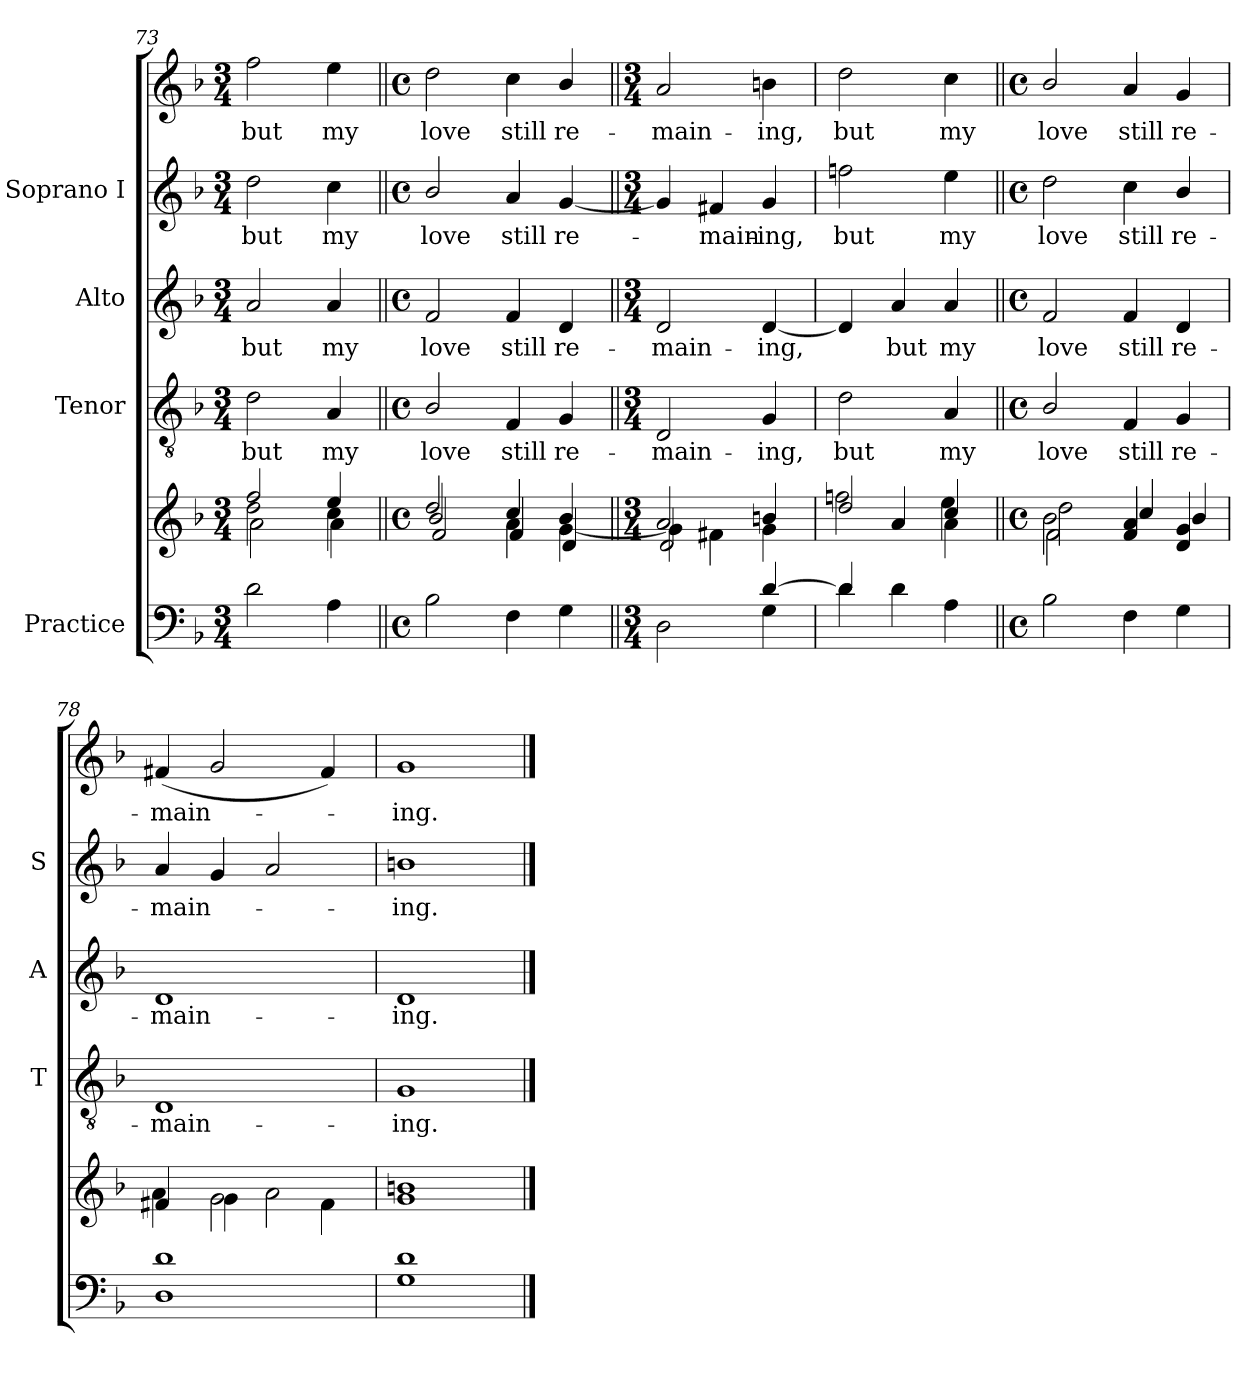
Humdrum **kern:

**kern	**kern	**kern	**text	**kern	**text	**kern	**text	**kern	**text
*part4	*part4	*part3	*part3	*part2	*part2	*part1	*part1	*part1	*part1
*staff6	*staff5	*staff4	*staff4	*staff3	*staff3	*staff2	*staff2	*staff1	*staff1
*I"Practice	*	*I"Tenor	*	*I"Alto	*	*I"Soprano I	*	*	*
*	*	*I'T	*	*I'A	*	*I'S	*	*	*
!!LO:LB:g=z
*clefF4	*clefG2	*clefGv2	*	*clefG2	*	*clefG2	*	*clefG2	*
*k[b-]	*k[b-]	*k[b-]	*	*k[b-]	*	*k[b-]	*	*k[b-]	*
*F:	*F:	*F:	*	*F:	*	*F:	*	*F:	*
*M3/4	*M3/4	*M3/4	*	*M3/4	*	*M3/4	*	*M3/4	*
=73	=73	=73	=73	=73	=73	=73	=73	=73	=73
*	*^	*	*	*	*	*	*	*	*
*	*	*^	*	*	*	*	*	*	*	*
!	!	!	!	!	!LO:LY:b	!	!LO:LY:b	!	!LO:LY:b	!	!LO:LY:b
2d	2ff	2dd	2a\	2d	but	2a	but	2dd	but	2ff	but
!	!	!	!	!	!LO:LY:b	!	!LO:LY:b	!	!LO:LY:b	!	!LO:LY:b
4A	4ee	4cc	4a\	4A	my	4a	my	4cc	my	4ee	my
=74||	=74||	=74||	=74||	=74||	=74||	=74||	=74||	=74||	=74||	=74||	=74||
*M4/4	*M4/4	*	*	*M4/4	*	*M4/4	*	*M4/4	*	*M4/4	*
*met(c)	*met(c)	*	*	*met(c)	*	*met(c)	*	*met(c)	*	*met(c)	*
!	!	!	!	!	!LO:LY:b	!	!LO:LY:b	!	!LO:LY:b	!	!LO:LY:b
2B-\	2dd/	2b-/	2f	2B-/	love	2f	love	2b-/	-love	2dd	love
!	!	!	!	!	!LO:LY:b	!	!LO:LY:b	!	!LO:LY:b	!	!LO:LY:b
4F	4cc/	4a	4f	4F	still	4f	still	4a	still	4cc	still
!	!	!	!	!	!LO:LY:b	!	!LO:LY:b	!	!LO:LY:b	!	!LO:LY:b
4G	4b-/	[4g	4d	4G	re-	4d	re-	[4g	re-	4b-/	re-
=75||	=75||	=75||	=75||	=75||	=75||	=75||	=75||	=75||	=75||	=75||	=75||
*M3/4	*M3/4	*	*	*M3/4	*	*M3/4	*	*M3/4	*	*M3/4	*
*^	*	*	*	*	*	*	*	*	*	*	*
!	!	!	!	!	!	!LO:LY:b	!	!LO:LY:b	!	!	!	!LO:LY:b
2ryy	2D	2a	4g\]	2d	2D	-main-	2d	-main-	4g]	.	2a	main-
!	!	!	!	!	!	!	!	!	!	!LO:LY:b	!	!
.	.	.	4f#X\	.	.	.	.	.	4f#X	main-	.	.
!	!	!	!	!	!	!LO:LY:b	!	!LO:LY:b	!	!LO:LY:b	!	!LO:LY:b
[4d	4G	4bn/	4g	4ryy	4G	-ing,	[4d	-ing,	4g	-ing,	4bn	-ing,
=76	=76	=76	=76	=76	=76	=76	=76	=76	=76	=76	=76	=76
!	!	!	!	!	!	!LO:LY:b	!	!	!	!LO:LY:b	!	!LO:LY:b
4d]	4d	2dd	2ffn	4ryy	2d	but	4d]	.	2ffn	but	2dd	but
!	!	!	!	!	!	!	!	!LO:LY:b	!	!	!	!
2ryy	4d	.	.	4a	.	.	4a	but	.	.	.	.
!	!	!	!	!	!	!LO:LY:b	!	!LO:LY:b	!	!LO:LY:b	!	!LO:LY:b
.	4A	4cc	4ee	4a\	4A	my	4a	my	4ee	my	4cc	my
*v	*v	*	*	*	*	*	*	*	*	*	*	*
=77||	=77||	=77||	=77||	=77||	=77||	=77||	=77||	=77||	=77||	=77||	=77||
*M4/4	*M4/4	*	*	*M4/4	*	*M4/4	*	*M4/4	*	*M4/4	*
*met(c)	*met(c)	*	*	*met(c)	*	*met(c)	*	*met(c)	*	*met(c)	*
*^	*	*	*	*	*	*	*	*	*	*	*
!	!	!	!	!	!	!LO:LY:b	!	!LO:LY:b	!	!LO:LY:b	!	!LO:LY:b
*v	*v	*	*	*	*	*	*	*	*	*	*	*
2B-\	2b-\	2dd	2f\	2B-/	love	2f	love	2dd	-love	2b-/	love
!	!	!	!	!	!LO:LY:b	!	!LO:LY:b	!	!LO:LY:b	!	!LO:LY:b
4F	4a	4cc/	4f	4F	still	4f	still	4cc	still	4a	still
!	!	!	!	!	!LO:LY:b	!	!LO:LY:b	!	!LO:LY:b	!	!LO:LY:b
4G	4g	4b-/	4d	4G	re-	4d	re-	4b-/	re-	4g	re-
=78	=78	=78	=78	=78	=78	=78	=78	=78	=78	=78	=78
*^	*	*	*	*	*	*	*	*	*	*	*
!	!	!	!	!	!	!LO:LY:b	!	!LO:LY:b	!	!LO:LY:b	!	!LO:LY:b
*	*	*	*v	*v	*	*	*	*	*	*	*	*
1d	1D	4f#X	4a	1D	-main-	1d	-main-	4a	main-	(<4f#X	-main-
.	.	2g\	4g	.	.	.	.	4g	.	2g	.
.	.	.	2a	.	.	.	.	2a	.	.	.
.	.	4f#\	.	.	.	.	.	.	.	4f#)	.
=79	=79	=79	=79	=79	=79	=79	=79	=79	=79	=79	=79
!	!	!	!	!	!LO:LY:b	!	!LO:LY:b	!	!LO:LY:b	!	!LO:LY:b
1d	1G	1g	1bn	1G	-ing.	1d	-ing.	1bn	ing.	1g	ing.
*v	*v	*	*	*	*	*	*	*	*	*	*
*	*v	*v	*	*	*	*	*	*	*	*
==	==	==	==	==	==	==	==	==	==
*-	*-	*-	*-	*-	*-	*-	*-	*-	*-
